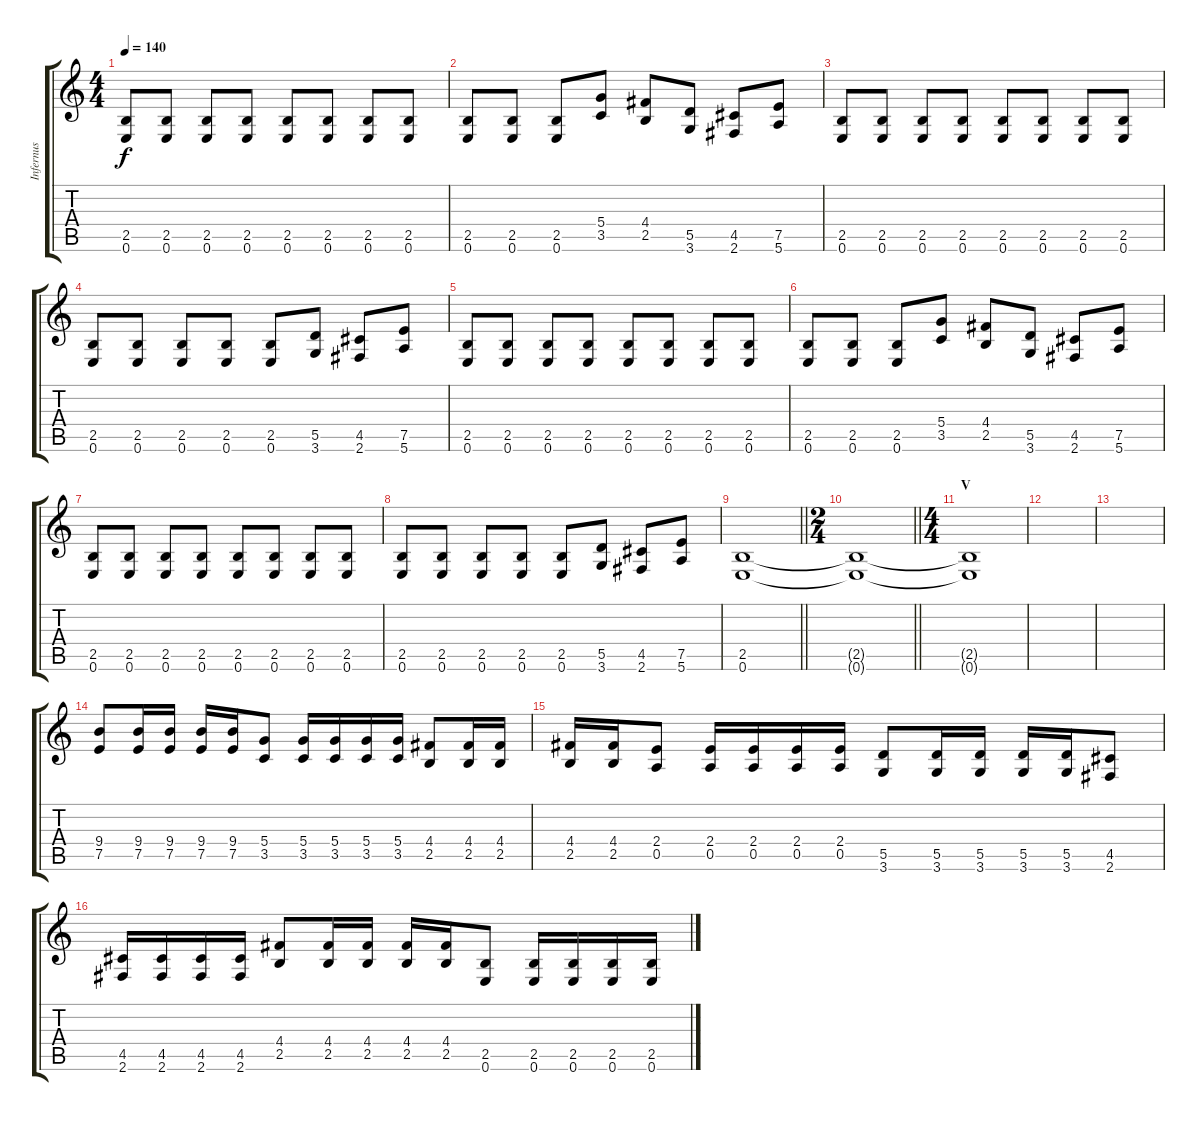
\track ("Infernus" "Infernus") {instrument distortionguitar}
\staff {score tabs}
\tuning (E4 B3 G3 D3 A2 E2) {hide}
\ts (4 4)
\tempo 140
\clef g2
\ks c
(2.5 0.6).8{dy f} (2.5 0.6).8 (2.5 0.6).8 (2.5 0.6).8 (2.5 0.6).8 (2.5 0.6).8 (2.5 0.6).8 (2.5 0.6).8 |
(2.5 0.6).8 (2.5 0.6).8 (2.5 0.6).8 (5.4 3.5).8 (4.4 2.5).8 (5.5 3.6).8 (4.5 2.6).8 (7.5 5.6).8 |
(2.5 0.6).8 (2.5 0.6).8 (2.5 0.6).8 (2.5 0.6).8 (2.5 0.6).8 (2.5 0.6).8 (2.5 0.6).8 (2.5 0.6).8 |
(2.5 0.6).8 (2.5 0.6).8 (2.5 0.6).8 (2.5 0.6).8 (2.5 0.6).8 (5.5 3.6).8 (4.5 2.6).8 (7.5 5.6).8 |
(2.5 0.6).8 (2.5 0.6).8 (2.5 0.6).8 (2.5 0.6).8 (2.5 0.6).8 (2.5 0.6).8 (2.5 0.6).8 (2.5 0.6).8 |
(2.5 0.6).8 (2.5 0.6).8 (2.5 0.6).8 (5.4 3.5).8 (4.4 2.5).8 (5.5 3.6).8 (4.5 2.6).8 (7.5 5.6).8 |
(2.5 0.6).8 (2.5 0.6).8 (2.5 0.6).8 (2.5 0.6).8 (2.5 0.6).8 (2.5 0.6).8 (2.5 0.6).8 (2.5 0.6).8 |
(2.5 0.6).8 (2.5 0.6).8 (2.5 0.6).8 (2.5 0.6).8 (2.5 0.6).8 (5.5 3.6).8 (4.5 2.6).8 (7.5 5.6).8 |
\barLineRight lightlight
(2.5 0.6).1 |
\ts (2 4)
\barLineRight lightlight
(2.5{t} 0.6{t}).1 |
\ts (4 4)
\section ("" "V")
(2.5{t} 0.6{t}).1 |
|
|
(9.4 7.5).8 (9.4 7.5).16 (9.4 7.5).16 (9.4 7.5).16 (9.4 7.5).16 (5.4 3.5).8 (5.4 3.5).16 (5.4 3.5).16 (5.4 3.5).16 (5.4 3.5).16 (4.4 2.5).8 (4.4 2.5).16 (4.4 2.5).16 |
(4.4 2.5).16 (4.4 2.5).16 (2.4 0.5).8 (2.4 0.5).16 (2.4 0.5).16 (2.4 0.5).16 (2.4 0.5).16 (5.5 3.6).8 (5.5 3.6).16 (5.5 3.6).16 (5.5 3.6).16 (5.5 3.6).16 (4.5 2.6).8 |
(4.5 2.6).16 (4.5 2.6).16 (4.5 2.6).16 (4.5 2.6).16 (4.4 2.5).8 (4.4 2.5).16 (4.4 2.5).16 (4.4 2.5).16 (4.4 2.5).16 (2.5 0.6).8 (2.5 0.6).16 (2.5 0.6).16 (2.5 0.6).16 (2.5 0.6).16
